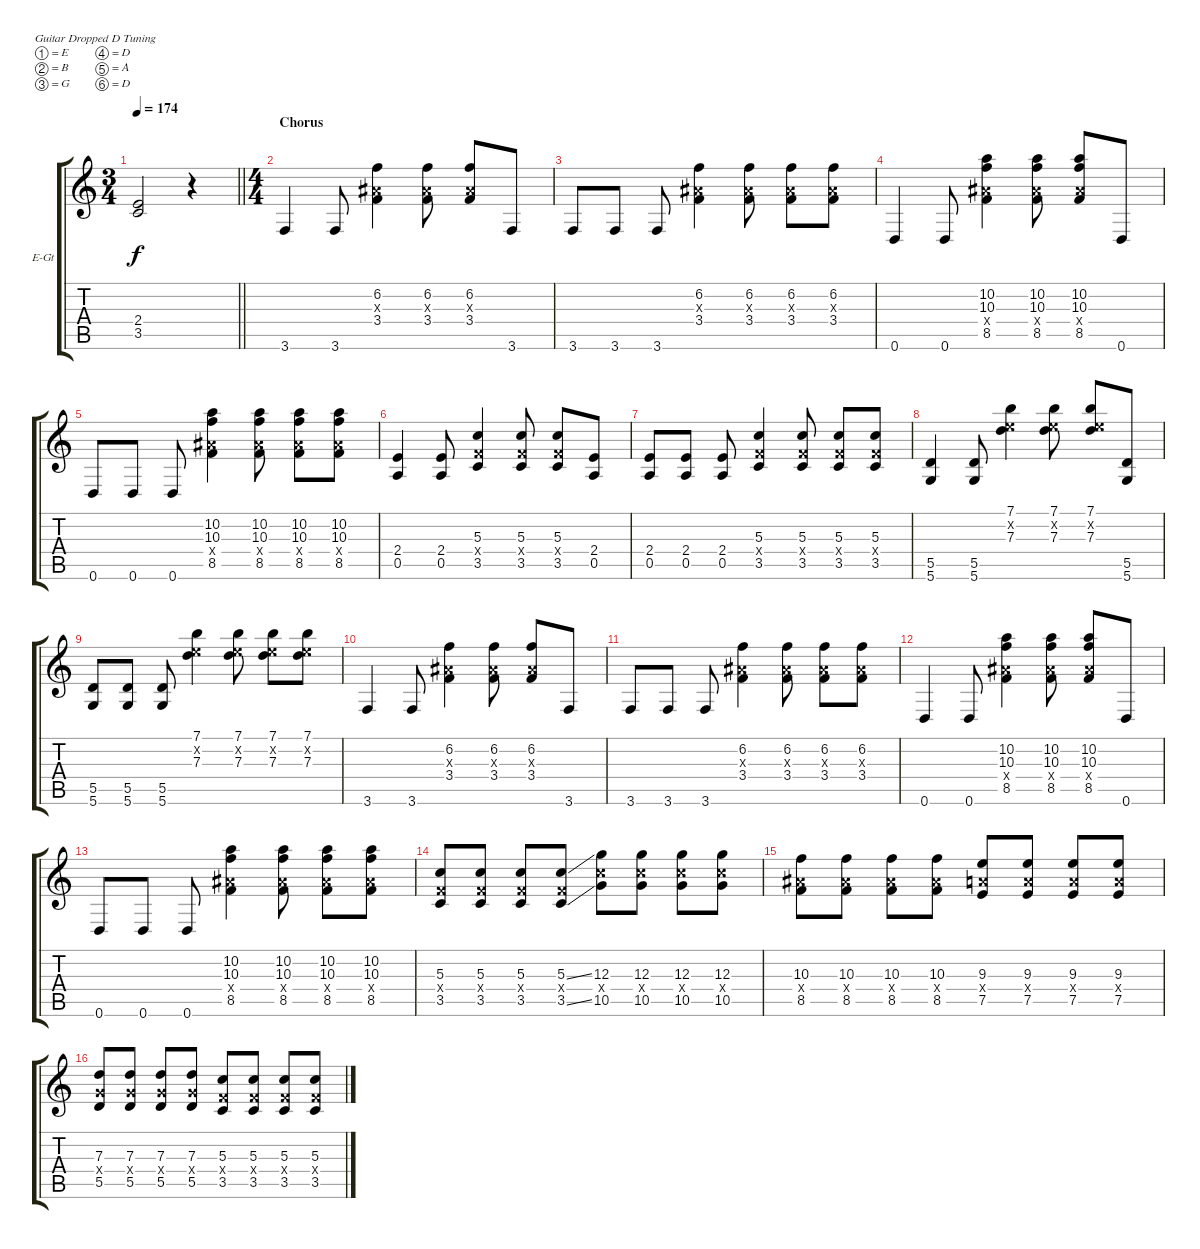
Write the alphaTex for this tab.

\bracketExtendMode groupsimilarinstruments
\firstSystemTrackNameOrientation horizontal
\otherSystemsTrackNameOrientation horizontal
\track ("Matt Carter Right" "E-Gt") {instrument distortionguitar}
\staff {score tabs}
\tuning (E4 B3 G3 D3 A2 D2)
\ts (3 4)
\tempo 174
\clef g2
\barLineRight lightlight
\ks c
(2.4 3.5).2{dy f} r.4 |
\ts (4 4)
\beaming (8 2 2 2 2)
\section ("" "Chorus")
3.6.4 3.6.8 (6.2 3.3{x} 3.4).4 (6.2 3.3{x} 3.4).8 (6.2 3.3{x} 3.4).8 3.6.8 |
3.6.8 3.6.8 3.6.8 (6.2 3.3{x} 3.4).4 (6.2 3.3{x} 3.4).8 (6.2 3.3{x} 3.4).8 (6.2 3.3{x} 3.4).8 |
0.6.4 0.6.8 (10.2 10.3 8.4{x} 8.5).4 (10.2 10.3 8.4{x} 8.5).8 (10.2 10.3 8.4{x} 8.5).8 0.6.8 |
0.6.8 0.6.8 0.6.8 (10.2 10.3 8.4{x} 8.5).4 (10.2 10.3 8.4{x} 8.5).8 (10.2 10.3 8.4{x} 8.5).8 (10.2 10.3 8.4{x} 8.5).8 |
(2.4 0.5).4 (2.4 0.5).8 (5.3 3.4{x} 3.5).4 (5.3 3.4{x} 3.5).8 (5.3 3.4{x} 3.5).8 (2.4 0.5).8 |
(2.4 0.5).8 (2.4 0.5).8 (2.4 0.5).8 (5.3 3.4{x} 3.5).4 (5.3 3.4{x} 3.5).8 (5.3 3.4{x} 3.5).8 (5.3 3.4{x} 3.5).8 |
(5.5 5.6).4 (5.5 5.6).8 (7.1 5.2{x} 7.3).4 (7.1 5.2{x} 7.3).8 (7.1 5.2{x} 7.3).8 (5.5 5.6).8 |
(5.5 5.6).8 (5.5 5.6).8 (5.5 5.6).8 (7.1 5.2{x} 7.3).4 (7.1 5.2{x} 7.3).8 (7.1 5.2{x} 7.3).8 (7.1 5.2{x} 7.3).8 |
3.6.4 3.6.8 (6.2 3.3{x} 3.4).4 (6.2 3.3{x} 3.4).8 (6.2 3.3{x} 3.4).8 3.6.8 |
3.6.8 3.6.8 3.6.8 (6.2 3.3{x} 3.4).4 (6.2 3.3{x} 3.4).8 (6.2 3.3{x} 3.4).8 (6.2 3.3{x} 3.4).8 |
0.6.4 0.6.8 (10.2 10.3 8.4{x} 8.5).4 (10.2 10.3 8.4{x} 8.5).8 (10.2 10.3 8.4{x} 8.5).8 0.6.8 |
0.6.8 0.6.8 0.6.8 (10.2 10.3 8.4{x} 8.5).4 (10.2 10.3 8.4{x} 8.5).8 (10.2 10.3 8.4{x} 8.5).8 (10.2 10.3 8.4{x} 8.5).8 |
(5.3 3.4{x} 3.5).8 (5.3 3.4{x} 3.5).8 (5.3 3.4{x} 3.5).8 (5.3{ss} 3.4{x} 3.5{ss}).8 (12.3 10.4{x} 10.5).8 (12.3 10.4{x} 10.5).8 (12.3 10.4{x} 10.5).8 (12.3 10.4{x} 10.5).8 |
(10.3 8.4{x} 8.5).8 (10.3 8.4{x} 8.5).8 (10.3 8.4{x} 8.5).8 (10.3 8.4{x} 8.5).8 (9.3 7.4{x} 7.5).8 (9.3 7.4{x} 7.5).8 (9.3 7.4{x} 7.5).8 (9.3 7.4{x} 7.5).8 |
(7.3 5.4{x} 5.5).8 (7.3 5.4{x} 5.5).8 (7.3 5.4{x} 5.5).8 (7.3 5.4{x} 5.5).8 (5.3 3.4{x} 3.5).8 (5.3 3.4{x} 3.5).8 (5.3 3.4{x} 3.5).8 (5.3 3.4{x} 3.5).8
